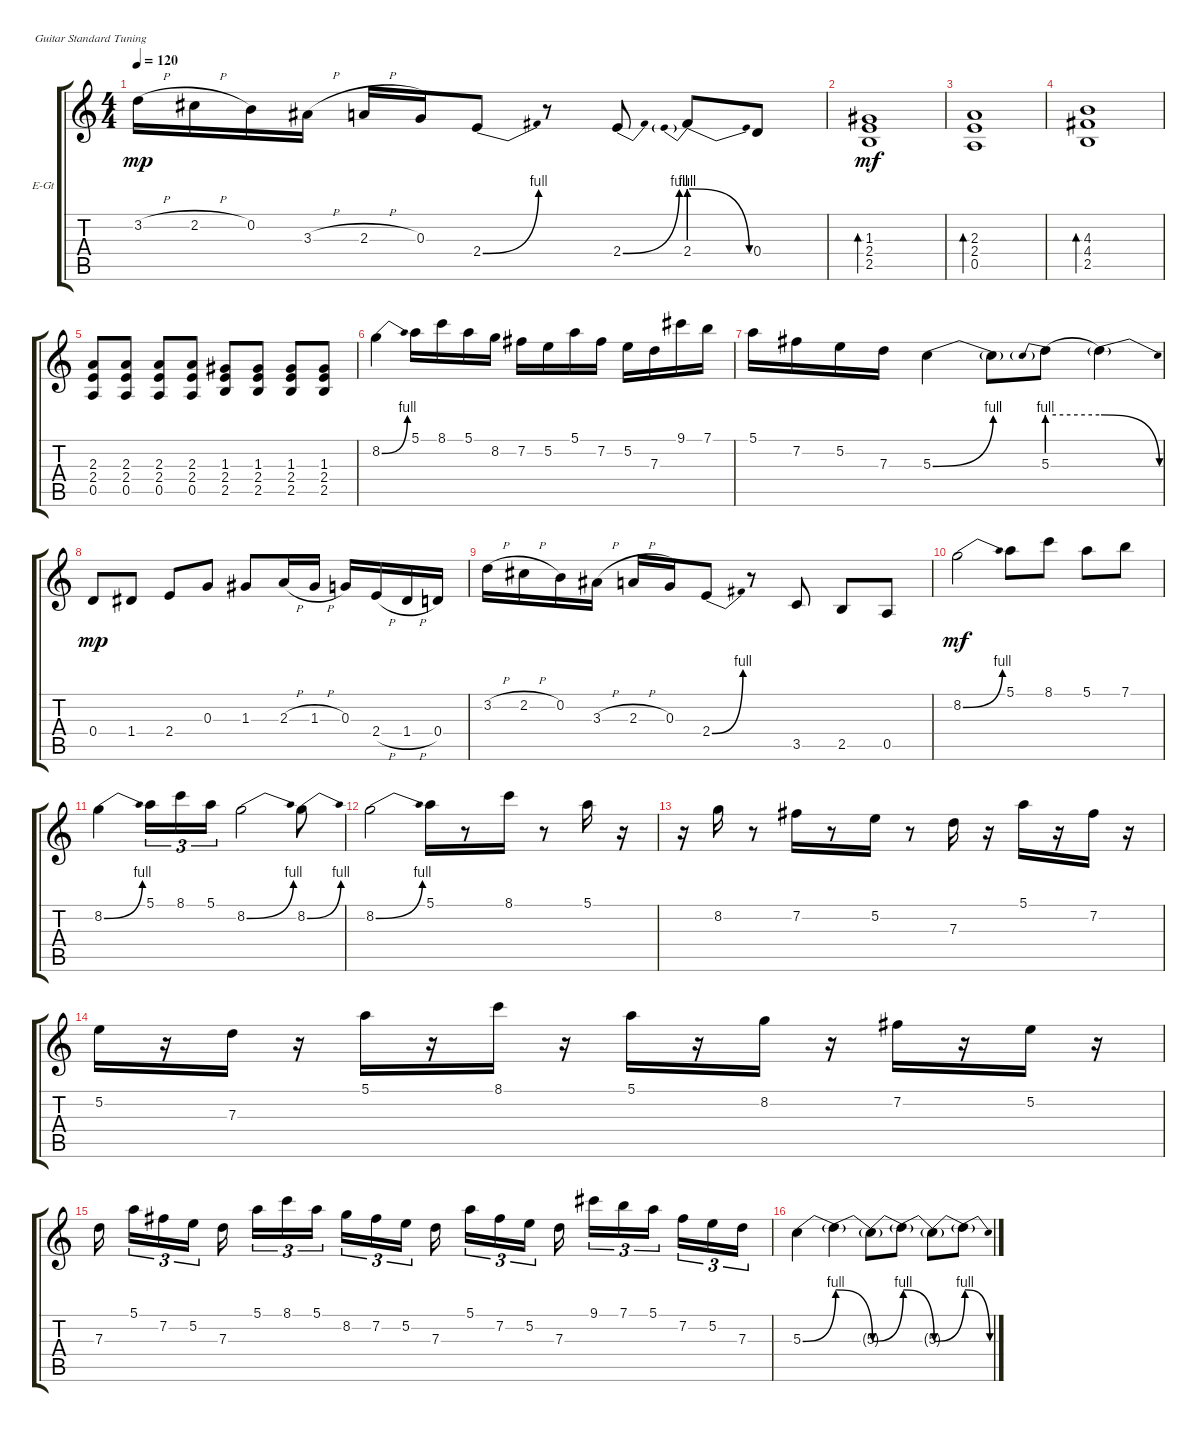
\defaultSystemsLayout 4
\bracketExtendMode groupsimilarinstruments
\firstSystemTrackNameOrientation horizontal
\otherSystemsTrackNameOrientation horizontal
\track ("Electric Guitar" "E-Gt") {instrument overdrivenguitar}
\staff {score tabs}
\tuning (E4 B3 G3 D3 A2 E2)
\ts (4 4)
\tempo 120
\clef g2
\ks c
3.2{h}.16{dy mp} 2.2{h}.16 0.2.16 3.3{h}.16 2.3{h}.16 0.3.16 2.4{be (bend 0 0 15 4)}.8 r.8 2.4{be (bend 0 0 15 4)}.8 2.4{be (prebendrelease 0 4 15 0)}.8 0.4.8 |
(2.5 2.4 1.3).1{bd 164 dy mf} |
(0.5 2.4 2.3).1{bd 160} |
(4.3 4.4 2.5).1{bd 157} |
(0.5 2.4 2.3).8 (2.4 2.3 0.5).8 (2.3 0.5 2.4).8 (2.4 0.5 2.3).8 (2.5 2.4 1.3).8 (2.4 1.3 2.5).8 (2.5 2.4 1.3).8 (2.5 1.3 2.4).8 |
8.2{be (bend 0 0 15 4)}.4 5.1.16 8.1.16 5.1.16 8.2.16 7.2.16 5.2.16 5.1.16 7.2.16 5.2.16 7.3.16 9.1.16 7.1.16 |
5.1.16 7.2.16 5.2.16 7.3.16 5.3{be (bend 0 0 15 4)}.4 5.3{be (hold 0 0 60 0) t}.8 5.3{be (prebend 0 4 60 4)}.8 5.3{be (release 0 4 15 0) t}.4 |
0.4.8{dy mp} 1.4.8 2.4.8 0.3.8 1.3.8 2.3{h}.16 1.3{h}.16 0.3.16 2.4{h}.16 1.4{h}.16 0.4.16 |
3.2{h}.16 2.2{h}.16 0.2.16 3.3{h}.16 2.3{h}.16 0.3.16 2.4{be (bend 0 0 15 4)}.8 r.8 3.5.8 2.5.8 0.5.8 |
8.2{be (bend 0 0 15 4)}.2{dy mf} 5.1.8 8.1.8 5.1.8 7.1.8 |
8.2{be (bend 0 0 15 4)}.4 5.1.16{tu (3 2)} 8.1.16{tu (3 2)} 5.1.16{tu (3 2)} 8.2{be (bend 0 0 15 4)}.2 8.2{be (bend 0 0 15 4)}.8 |
8.2{be (bend 0 0 15 4)}.2 5.1.16 r.8 8.1.16 r.8 5.1.16 r.16 |
r.16 8.2.16 r.8 7.2.16 r.8 5.2.16 r.8 7.3.16 r.16 5.1.16 r.16 7.2.16 r.16 |
5.2.16 r.16 7.3.16 r.16 5.1.16 r.16 8.1.16 r.16 5.1.16 r.16 8.2.16 r.16 7.2.16 r.16 5.2.16 r.16 |
7.3.16 5.1.16{tu (3 2)} 7.2.16{tu (3 2)} 5.2.16{tu (3 2)} 7.3.16 5.1.16{tu (3 2)} 8.1.16{tu (3 2)} 5.1.16{tu (3 2)} 8.2.16{tu (3 2)} 7.2.16{tu (3 2)} 5.2.16{tu (3 2)} 7.3.16 5.1.16{tu (3 2)} 7.2.16{tu (3 2)} 5.2.16{tu (3 2)} 7.3.16 9.1.16{tu (3 2)} 7.1.16{tu (3 2)} 5.1.16{tu (3 2)} 7.2.16{tu (3 2)} 5.2.16{tu (3 2)} 7.3.16{tu (3 2)} |
5.3{be (bend 0 0 15 4)}.4 5.3{be (release 0 4 15 0) t}.4 5.3{be (bend 0 0 15 4) t}.8 5.3{be (release 0 4 15 0) t}.8 5.3{be (bend 0 0 15 4) t}.8 5.3{be (release 0 4 15 0) t}.8
